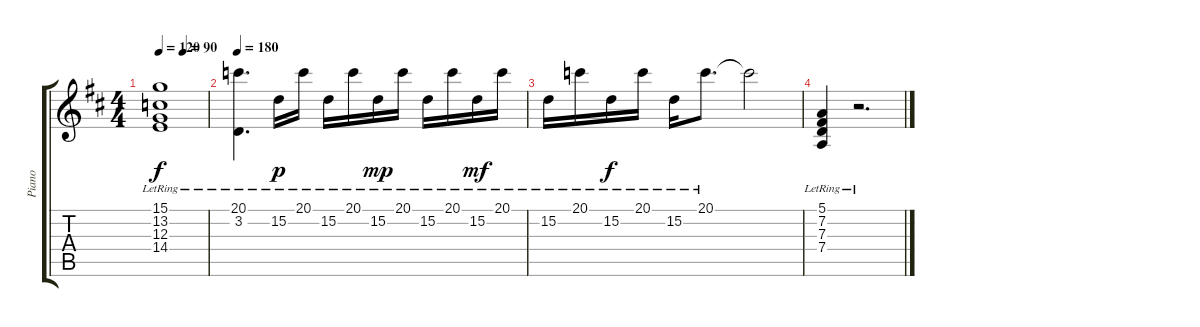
\track ("Piano" "Piano") {instrument acousticgrandpiano}
\staff {score tabs}
\tuning (E4 B3 G3 D3 A2 E2) {hide}
\ts (4 4)
\tempo 120
\tempo (90 0.5)
\clef g2
\ks d
(15.1{lr} 13.2{lr} 12.3{lr} 14.4{lr}).1{dy f} |
\tempo 180
(20.1{lr} 3.2{lr}).4{d} 15.2{lr}.16{dy p} 20.1{lr}.16 15.2{lr}.16 20.1{lr}.16 15.2{lr}.16{dy mp} 20.1{lr}.16 15.2{lr}.16 20.1{lr}.16 15.2{lr}.16{dy mf} 20.1{lr}.16 |
15.2{lr}.16 20.1{lr}.16 15.2{lr}.16{dy f} 20.1{lr}.16 15.2{lr}.16 20.1{lr}.8{d} 20.1{t}.2 |
(5.1{lr} 7.2{lr} 7.3{lr} 7.4{lr}).4 r.2{d}
